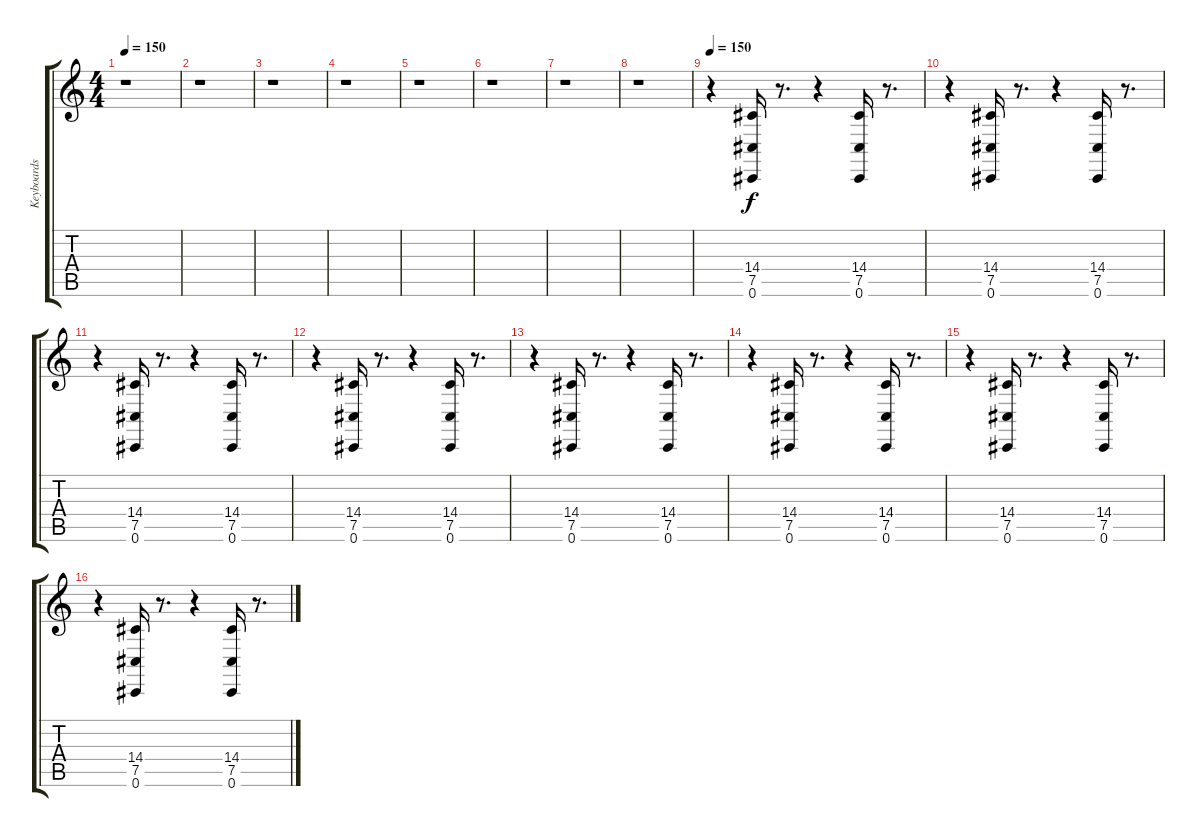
\track ("Keyboards" "Keyboards") {instrument stringensemble1}
\staff {score tabs}
\tuning (Db4 Ab3 E3 B2 Gb2 Db2) {hide}
\ts (4 4)
\tempo 150
\clef g2
\ks c
r.1{dy f} |
r.1 |
r.1 |
r.1 |
r.1 |
r.1 |
r.1 |
r.1 |
\tempo 150
r.4{volume 11 instrument applause} (14.4 7.5 0.6).16 r.8{d} r.4 (14.4 7.5 0.6).16 r.8{d} |
r.4 (14.4 7.5 0.6).16 r.8{d} r.4 (14.4 7.5 0.6).16 r.8{d} |
r.4 (14.4 7.5 0.6).16 r.8{d} r.4 (14.4 7.5 0.6).16 r.8{d} |
r.4 (14.4 7.5 0.6).16 r.8{d} r.4 (14.4 7.5 0.6).16 r.8{d} |
r.4 (14.4 7.5 0.6).16 r.8{d} r.4 (14.4 7.5 0.6).16 r.8{d} |
r.4 (14.4 7.5 0.6).16 r.8{d} r.4 (14.4 7.5 0.6).16 r.8{d} |
r.4 (14.4 7.5 0.6).16 r.8{d} r.4 (14.4 7.5 0.6).16 r.8{d} |
r.4 (14.4 7.5 0.6).16 r.8{d} r.4 (14.4 7.5 0.6).16 r.8{d}
